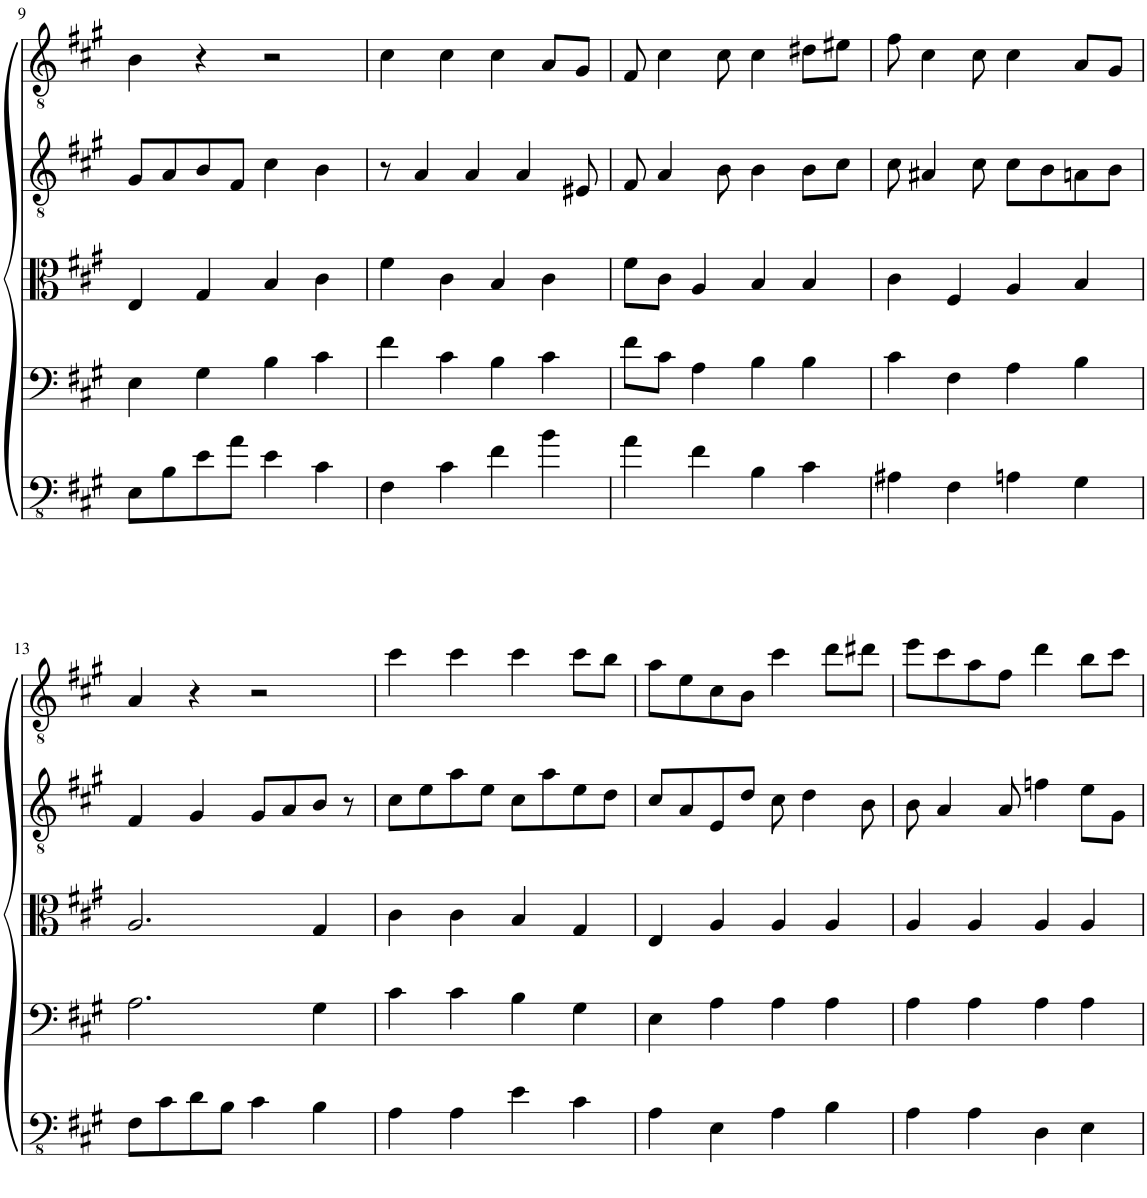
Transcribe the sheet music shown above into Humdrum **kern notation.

**kern	**kern	**kern	**kern	**kern
*part5	*part4	*part3	*part2	*part1
*staff5	*staff4	*staff3	*staff2	*staff1
*I"Baixo	*I"Tenor	*I"Tenor	*I"Contralto	*I"Soprano
!!LO:PB:g=z
*clefFv4	*clefF4	*clefC3	*clefGv2	*clefGv2
*k[f#c#g#]	*k[f#c#g#]	*k[f#c#g#]	*k[f#c#g#]	*k[f#c#g#]
*M4/4	*M4/4	*M4/4	*M4/4	*M4/4
=9	=9	=9	=9	=9
8EE\L	4E\	4E/	8G#/L	4B\
8BB\	.	.	8A/	.
8E\	4G#\	4G#/	8B/	4r
8A\J	.	.	8F#/J	.
4E\	4B\	4B/	4c#\	2r
4C#\	4c#\	4c#\	4B\	.
=10	=10	=10	=10	=10
4FF#\	4f#\	4f#\	8r	4c#\
.	.	.	4A/	.
4C#\	4c#\	4c#\	.	4c#\
.	.	.	4A/	.
4F#\	4B\	4B/	.	4c#\
.	.	.	4A/	.
4B\	4c#\	4c#\	.	8A/L
.	.	.	8E#X/	8G#/J
=11	=11	=11	=11	=11
4A\	8f#\L	8f#\L	8F#/	8F#/
.	8c#\J	8c#\J	4A/	4c#\
4F#\	4A\	4A/	.	.
.	.	.	8B\	8c#\
4BB\	4B\	4B/	4B\	4c#\
4C#\	4B\	4B/	8B\L	8d#X\L
.	.	.	8c#\J	8e#X\J
=12	=12	=12	=12	=12
4AA#X\	4c#\	4c#\	8c#\	8f#\
.	.	.	4A#X/	4c#\
4FF#\	4F#\	4F#/	.	.
.	.	.	8c#\	8c#\
4AAn\	4A\	4A/	8c#\L	4c#\
.	.	.	8B\	.
4GG#\	4B\	4B/	8An\	8A/L
.	.	.	8B\J	8G#/J
!!LO:LB:g=z
=13	=13	=13	=13	=13
8FF#\L	2.A\	2.A/	4F#/	4A/
8C#\	.	.	.	.
8D\	.	.	4G#/	4r
8BB\J	.	.	.	.
4C#\	.	.	8G#/L	2r
.	.	.	8A/	.
4BB\	4G#\	4G#/	8B/J	.
.	.	.	8r	.
=14	=14	=14	=14	=14
4AA\	4c#\	4c#\	8c#\L	4cc#\
.	.	.	8e\	.
4AA\	4c#\	4c#\	8a\	4cc#\
.	.	.	8e\J	.
4E\	4B\	4B/	8c#\L	4cc#\
.	.	.	8a\	.
4C#\	4G#\	4G#/	8e\	8cc#\L
.	.	.	8d\J	8b\J
=15	=15	=15	=15	=15
4AA\	4E\	4E/	8c#/L	8a\L
.	.	.	8A/	8e\
4EE\	4A\	4A/	8E/	8c#\
.	.	.	8d/J	8B\J
4AA\	4A\	4A/	8c#\	4cc#\
.	.	.	4d\	.
4BB\	4A\	4A/	.	8dd\L
.	.	.	8B\	8dd#X\J
=16	=16	=16	=16	=16
4AA\	4A\	4A/	8B\	8ee\L
.	.	.	4A/	8cc#\
4AA\	4A\	4A/	.	8a\
.	.	.	8A/	8f#\J
4DD\	4A\	4A/	4fn\	4dd\
4EE\	4A\	4A/	8e\L	8b\L
.	.	.	8G#\J	8cc#\J
=	=	=	=	=
*-	*-	*-	*-	*-
